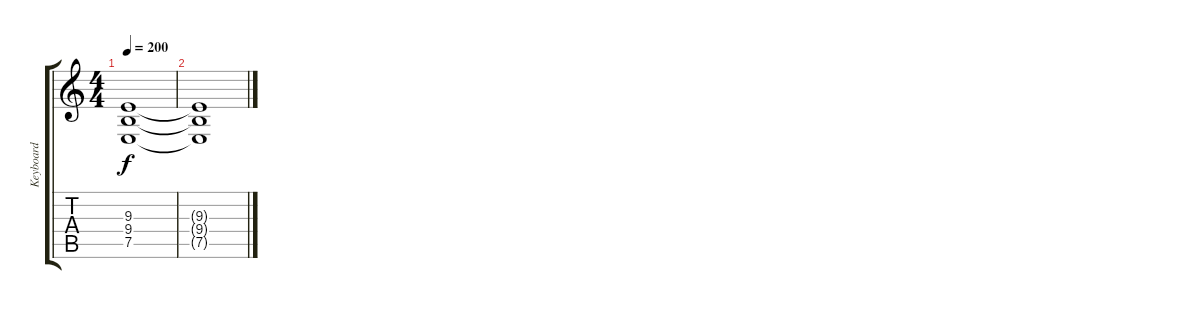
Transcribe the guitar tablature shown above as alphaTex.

\track ("Keyboard" "Keyboard") {instrument acousticgrandpiano}
\staff {score tabs}
\tuning (E4 B3 G3 D3 A2 E2) {hide}
\ts (4 4)
\tempo 200
\clef g2
\ks c
(9.3 9.4 7.5).1{dy f} |
(9.3{t} 9.4{t} 7.5{t}).1
